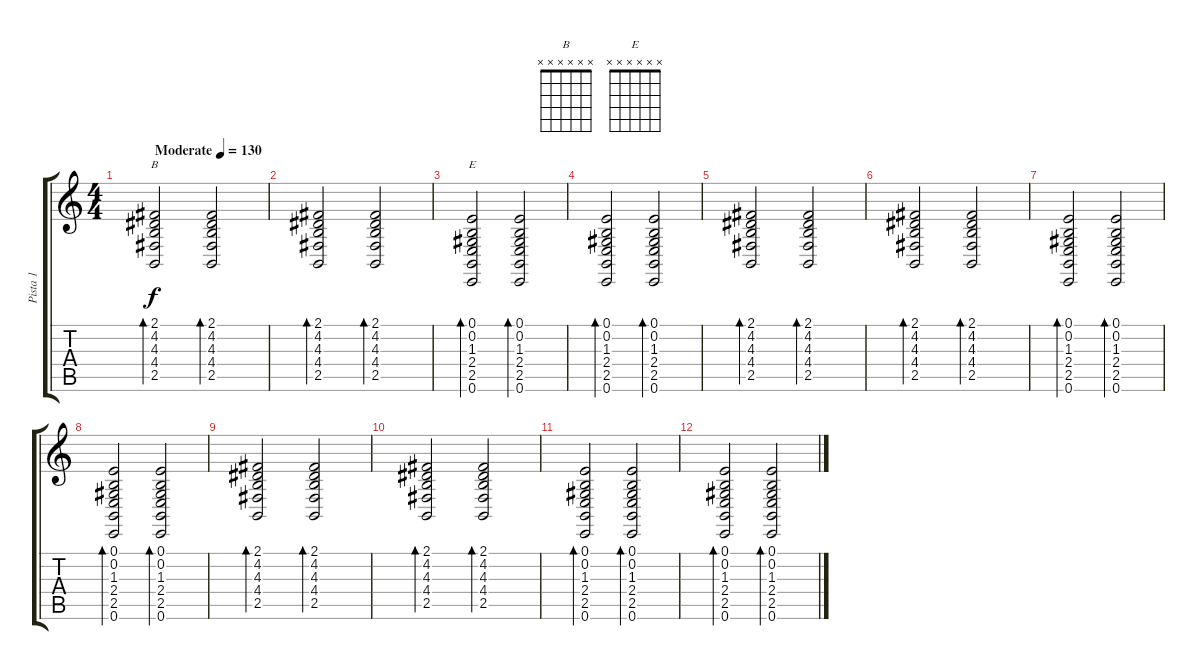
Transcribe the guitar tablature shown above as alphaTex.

\track ("Pista 1" "Pista 1") {instrument acousticgrandpiano}
\staff {score tabs}
\tuning (E4 B3 G3 D3 A2 E2) {hide}
\chord ("B" x x x x x x)
\chord ("E" x x x x x x)
\ts (4 4)
\tempo (130 "Moderate")
\clef g2
\ks c
(2.1 4.2 4.3 4.4 2.5).2{bd 60 ch "B" dy f instrument acousticgrandpiano} (2.1 4.2 4.3 4.4 2.5).2{bd 60} |
(2.1 4.2 4.3 4.4 2.5).2{bd 60} (2.1 4.2 4.3 4.4 2.5).2{bd 60} |
(0.1 0.2 1.3 2.4 2.5 0.6).2{bd 240 ch "E"} (0.1 0.2 1.3 2.4 2.5 0.6).2{bd 240} |
(0.1 0.2 1.3 2.4 2.5 0.6).2{bd 240} (0.1 0.2 1.3 2.4 2.5 0.6).2{bd 240} |
(2.1 4.2 4.3 4.4 2.5).2{bd 60} (2.1 4.2 4.3 4.4 2.5).2{bd 60} |
(2.1 4.2 4.3 4.4 2.5).2{bd 60} (2.1 4.2 4.3 4.4 2.5).2{bd 60} |
(0.1 0.2 1.3 2.4 2.5 0.6).2{bd 240} (0.1 0.2 1.3 2.4 2.5 0.6).2{bd 240} |
(0.1 0.2 1.3 2.4 2.5 0.6).2{bd 240} (0.1 0.2 1.3 2.4 2.5 0.6).2{bd 240} |
(2.1 4.2 4.3 4.4 2.5).2{bd 60} (2.1 4.2 4.3 4.4 2.5).2{bd 60} |
(2.1 4.2 4.3 4.4 2.5).2{bd 60} (2.1 4.2 4.3 4.4 2.5).2{bd 60} |
(0.1 0.2 1.3 2.4 2.5 0.6).2{bd 240} (0.1 0.2 1.3 2.4 2.5 0.6).2{bd 240} |
(0.1 0.2 1.3 2.4 2.5 0.6).2{bd 240} (0.1 0.2 1.3 2.4 2.5 0.6).2{bd 240}
